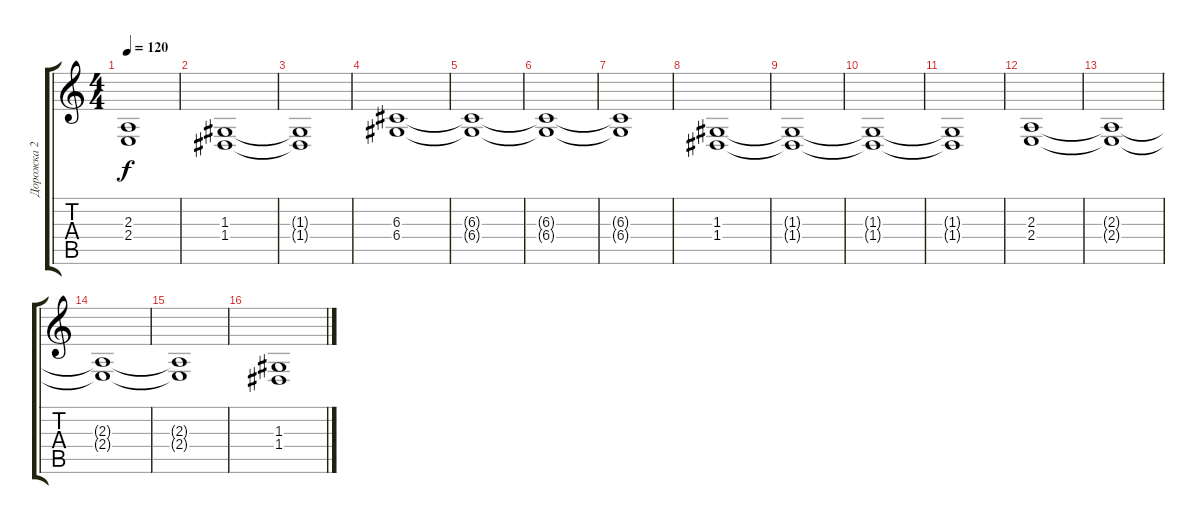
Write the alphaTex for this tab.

\track ("Дорожка 2" "Дорожка 2") {instrument synthstrings2}
\staff {score tabs}
\tuning (E4 B3 G3 D3 A2 E2) {hide}
\ts (4 4)
\tempo 120
\clef g2
\ks c
(2.3{t} 2.4{t}).1{dy f} |
(1.3 1.4).1 |
(1.3{t} 1.4{t}).1 |
\section ("" "")
(6.3 6.4).1 |
(6.3{t} 6.4{t}).1 |
(6.3{t} 6.4{t}).1 |
(6.3{t} 6.4{t}).1 |
(1.3 1.4).1 |
(1.3{t} 1.4{t}).1 |
(1.3{t} 1.4{t}).1 |
(1.3{t} 1.4{t}).1 |
(2.3 2.4).1 |
(2.3{t} 2.4{t}).1 |
(2.3{t} 2.4{t}).1 |
(2.3{t} 2.4{t}).1 |
(1.3 1.4).1
